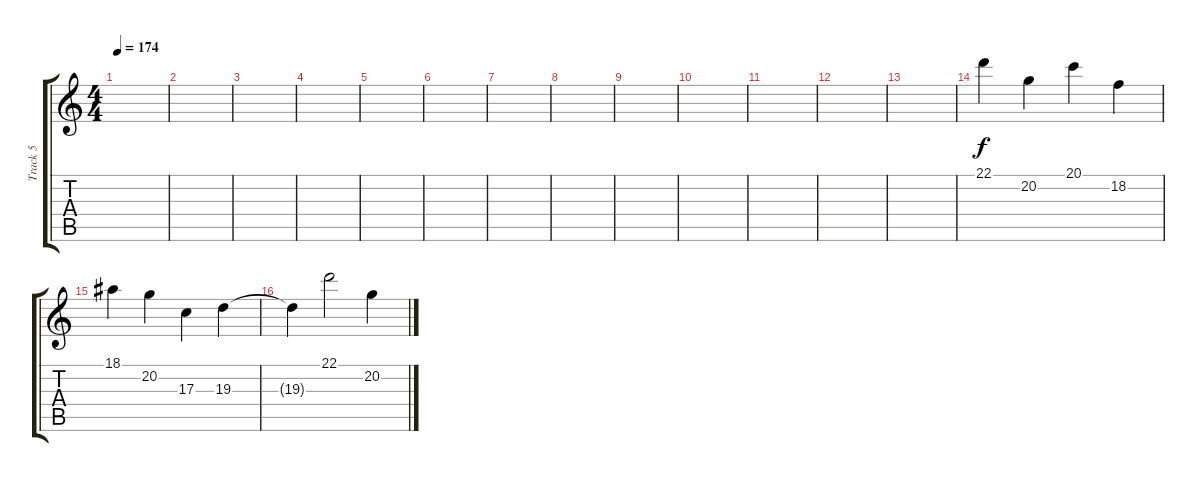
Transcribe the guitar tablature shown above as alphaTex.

\track ("Track 5" "Track 5") {instrument clarinet}
\staff {score tabs}
\tuning (E4 B3 G3 D3 A2 E2) {hide}
\ts (4 4)
\tempo 174
\clef g2
\ks c
|
|
|
|
|
|
|
|
|
|
|
|
|
22.1.4{volume 12 instrument fx7echoes} 20.2.4 20.1.4 18.2.4 |
18.1.4 20.2.4 17.3.4 19.3.4 |
19.3{t}.4 22.1.2 20.2.4
